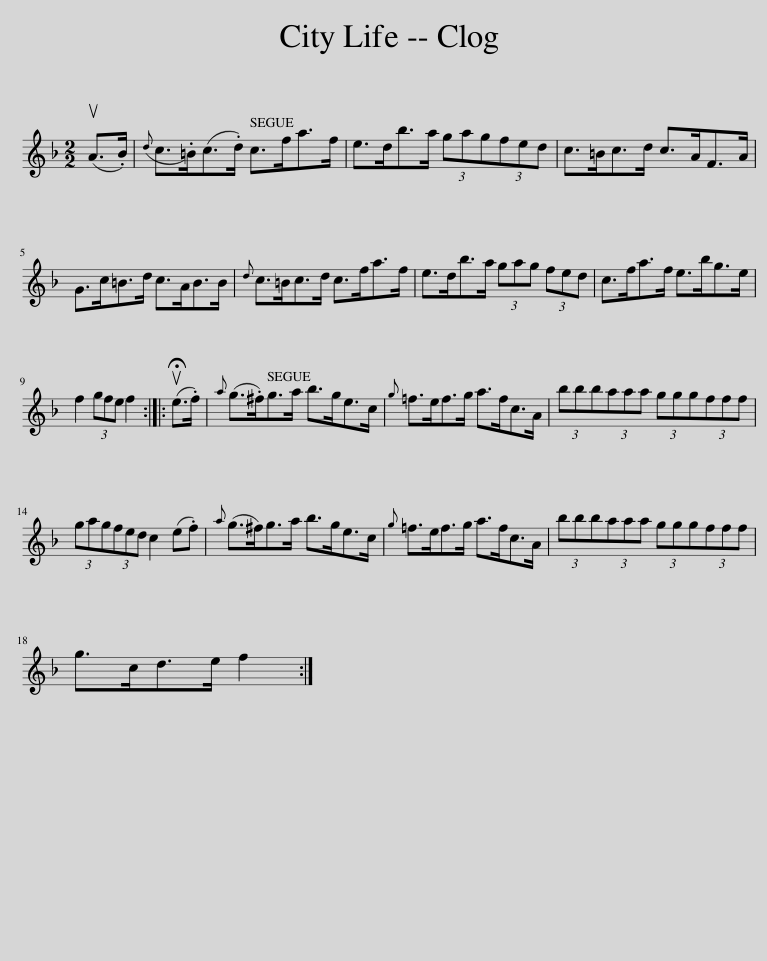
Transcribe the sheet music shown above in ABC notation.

X:1
L:1/8
M:2/2
I:linebreak $
K:F
V:1 treble
V:1
 (uA>.B) |({d} c>.=B)(c>.d) c>fa>f | e>db>a (3gag(3fed | c>=Bc>d c>AF>A |$ G>c=B>d c>AB>B | %5
{d} c>=Bc>d c>fa>f | e>db>a (3gag (3fed | c>fa>f e>bg>e |$ f2 (3gfe f2 :: (!fermata!ue>.f) | %10
{a} (g>.^f)g>a b>ge>c |{g} =f>ef>g a>fc>A | (3bbb(3aaa (3ggg(3fff |$ (3gag(3fed c2 (e.f) |{a} (g>^f)g>a b>ge>c | %15
{g} =f>ef>g a>fc>A | (3bbb(3aaa (3ggg(3fff |$ g>cd>e f2 :| %18
